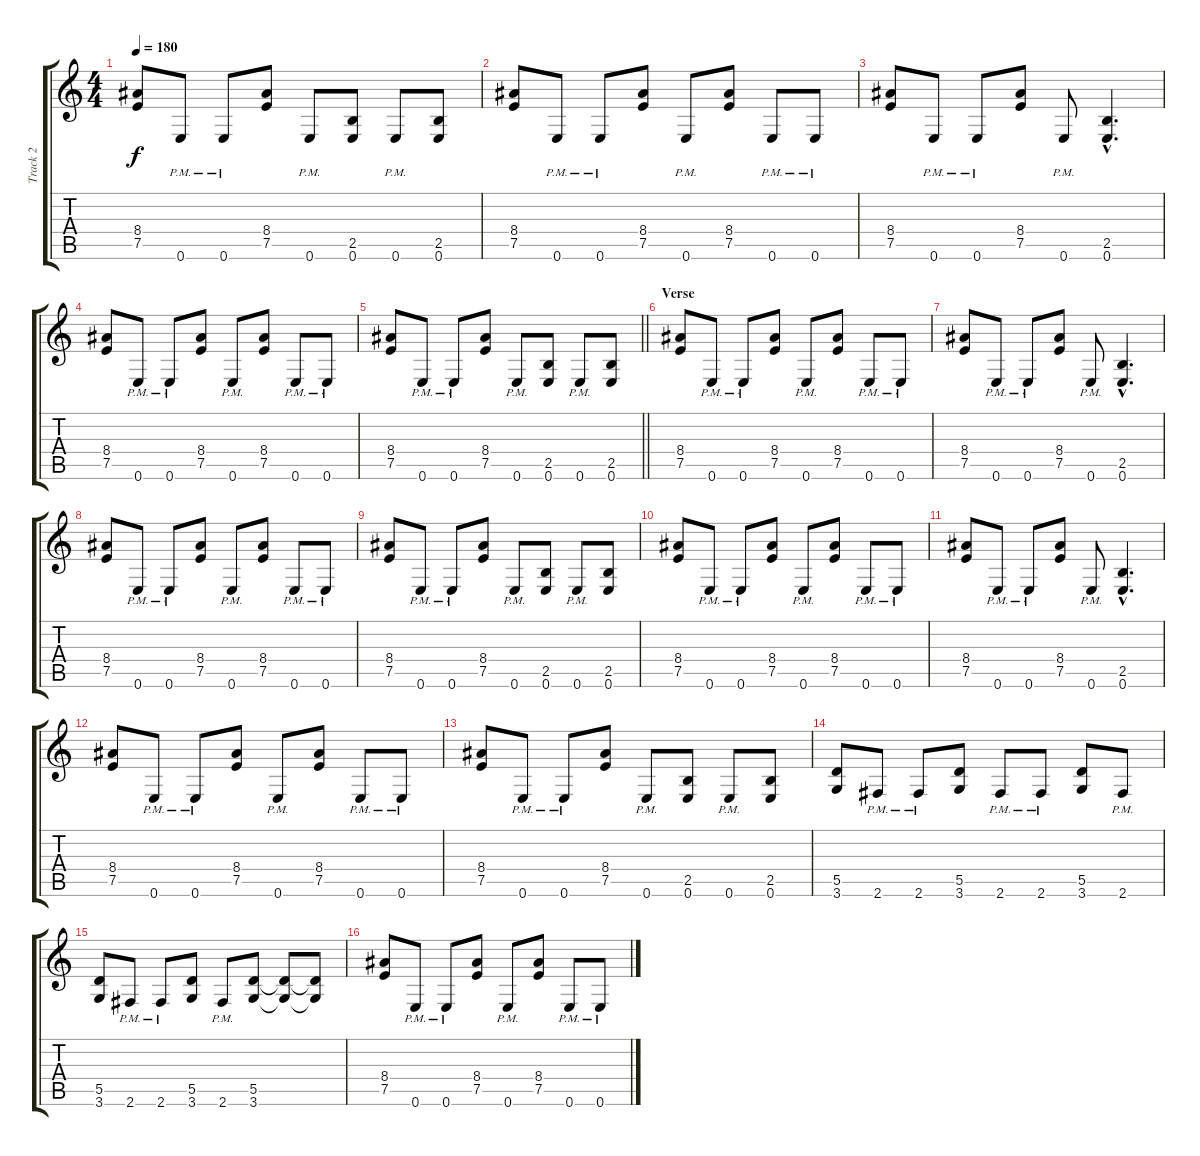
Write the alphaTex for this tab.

\track ("Track 2" "Track 2") {instrument distortionguitar}
\staff {score tabs}
\tuning (E4 B3 G3 D3 A2 E2) {hide}
\ts (4 4)
\tempo 180
\clef g2
\ks c
(8.4 7.5).8{dy f} 0.6{pm}.8 0.6{pm}.8 (8.4 7.5).8 0.6{pm}.8 (2.5 0.6).8 0.6{pm}.8 (2.5 0.6).8 |
(8.4 7.5).8 0.6{pm}.8 0.6{pm}.8 (8.4 7.5).8 0.6{pm}.8 (8.4 7.5).8 0.6{pm}.8 0.6{pm}.8 |
(8.4 7.5).8 0.6{pm}.8 0.6{pm}.8 (8.4 7.5).8 0.6{pm}.8 (2.5{hac} 0.6{hac}).4{d} |
(8.4 7.5).8 0.6{pm}.8 0.6{pm}.8 (8.4 7.5).8 0.6{pm}.8 (8.4 7.5).8 0.6{pm}.8 0.6{pm}.8 |
\barLineRight lightlight
(8.4 7.5).8 0.6{pm}.8 0.6{pm}.8 (8.4 7.5).8 0.6{pm}.8 (2.5 0.6).8 0.6{pm}.8 (2.5 0.6).8 |
\section ("" "Verse")
(8.4 7.5).8 0.6{pm}.8 0.6{pm}.8 (8.4 7.5).8 0.6{pm}.8 (8.4 7.5).8 0.6{pm}.8 0.6{pm}.8 |
(8.4 7.5).8 0.6{pm}.8 0.6{pm}.8 (8.4 7.5).8 0.6{pm}.8 (2.5{hac} 0.6{hac}).4{d} |
(8.4 7.5).8 0.6{pm}.8 0.6{pm}.8 (8.4 7.5).8 0.6{pm}.8 (8.4 7.5).8 0.6{pm}.8 0.6{pm}.8 |
(8.4 7.5).8 0.6{pm}.8 0.6{pm}.8 (8.4 7.5).8 0.6{pm}.8 (2.5 0.6).8 0.6{pm}.8 (2.5 0.6).8 |
(8.4 7.5).8 0.6{pm}.8 0.6{pm}.8 (8.4 7.5).8 0.6{pm}.8 (8.4 7.5).8 0.6{pm}.8 0.6{pm}.8 |
(8.4 7.5).8 0.6{pm}.8 0.6{pm}.8 (8.4 7.5).8 0.6{pm}.8 (2.5{hac} 0.6{hac}).4{d} |
(8.4 7.5).8 0.6{pm}.8 0.6{pm}.8 (8.4 7.5).8 0.6{pm}.8 (8.4 7.5).8 0.6{pm}.8 0.6{pm}.8 |
(8.4 7.5).8 0.6{pm}.8 0.6{pm}.8 (8.4 7.5).8 0.6{pm}.8 (2.5 0.6).8 0.6{pm}.8 (2.5 0.6).8 |
(5.5 3.6).8 2.6{pm}.8 2.6{pm}.8 (5.5 3.6).8 2.6{pm}.8 2.6{pm}.8 (5.5 3.6).8 2.6{pm}.8 |
(5.5 3.6).8 2.6{pm}.8 2.6{pm}.8 (5.5 3.6).8 2.6{pm}.8 (5.5 3.6).8 (5.5{t} 3.6{t}).8 (5.5{t} 3.6{t}).8 |
(8.4 7.5).8 0.6{pm}.8 0.6{pm}.8 (8.4 7.5).8 0.6{pm}.8 (8.4 7.5).8 0.6{pm}.8 0.6{pm}.8
